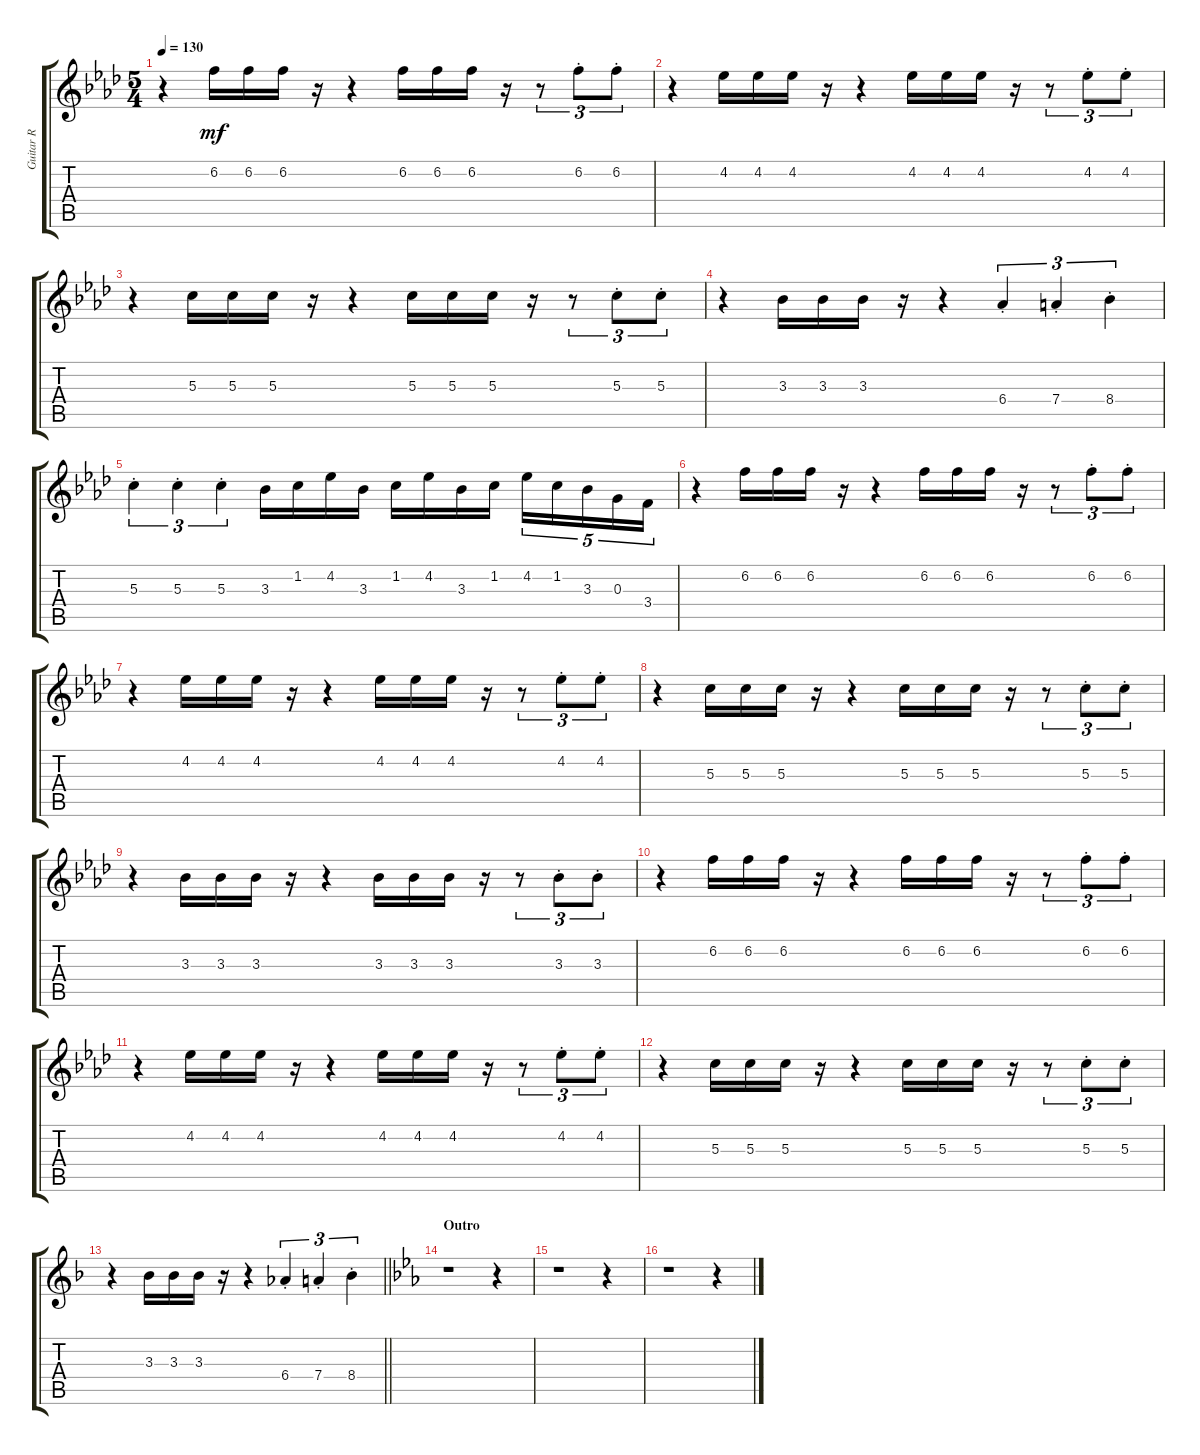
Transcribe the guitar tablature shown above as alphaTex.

\track ("Guitar R" "Guitar R") {instrument distortionguitar}
\staff {score tabs}
\tuning (E4 B3 G3 D3 A2 D2) {hide}
\ts (5 4)
\tempo 130
\clef g2
\ks ab
r.4{dy mf} 6.2.16 6.2.16 6.2.16 r.16 r.4 6.2.16 6.2.16 6.2.16 r.16 r.8{tu (3 2)} 6.2{st}.8{tu (3 2)} 6.2{st}.8{tu (3 2)} |
r.4 4.2.16 4.2.16 4.2.16 r.16 r.4 4.2.16 4.2.16 4.2.16 r.16 r.8{tu (3 2)} 4.2{st}.8{tu (3 2)} 4.2{st}.8{tu (3 2)} |
r.4 5.3.16 5.3.16 5.3.16 r.16 r.4 5.3.16 5.3.16 5.3.16 r.16 r.8{tu (3 2)} 5.3{st}.8{tu (3 2)} 5.3{st}.8{tu (3 2)} |
r.4 3.3.16 3.3.16 3.3.16 r.16 r.4 6.4{st}.4{tu (3 2)} 7.4{st}.4{tu (3 2)} 8.4{st}.4{tu (3 2)} |
5.3{st}.4{tu (3 2)} 5.3{st}.4{tu (3 2)} 5.3{st}.4{tu (3 2)} 3.3.16 1.2.16 4.2.16 3.3.16 1.2.16 4.2.16 3.3.16 1.2.16 4.2.16{tu (5 4)} 1.2.16{tu (5 4)} 3.3.16{tu (5 4)} 0.3.16{tu (5 4)} 3.4.16{tu (5 4)} |
r.4 6.2.16 6.2.16 6.2.16 r.16 r.4 6.2.16 6.2.16 6.2.16 r.16 r.8{tu (3 2)} 6.2{st}.8{tu (3 2)} 6.2{st}.8{tu (3 2)} |
r.4 4.2.16 4.2.16 4.2.16 r.16 r.4 4.2.16 4.2.16 4.2.16 r.16 r.8{tu (3 2)} 4.2{st}.8{tu (3 2)} 4.2{st}.8{tu (3 2)} |
r.4 5.3.16 5.3.16 5.3.16 r.16 r.4 5.3.16 5.3.16 5.3.16 r.16 r.8{tu (3 2)} 5.3{st}.8{tu (3 2)} 5.3{st}.8{tu (3 2)} |
r.4 3.3.16 3.3.16 3.3.16 r.16 r.4 3.3.16 3.3.16 3.3.16 r.16 r.8{tu (3 2)} 3.3{st}.8{tu (3 2)} 3.3{st}.8{tu (3 2)} |
r.4 6.2.16 6.2.16 6.2.16 r.16 r.4 6.2.16 6.2.16 6.2.16 r.16 r.8{tu (3 2)} 6.2{st}.8{tu (3 2)} 6.2{st}.8{tu (3 2)} |
r.4 4.2.16 4.2.16 4.2.16 r.16 r.4 4.2.16 4.2.16 4.2.16 r.16 r.8{tu (3 2)} 4.2{st}.8{tu (3 2)} 4.2{st}.8{tu (3 2)} |
r.4 5.3.16 5.3.16 5.3.16 r.16 r.4 5.3.16 5.3.16 5.3.16 r.16 r.8{tu (3 2)} 5.3{st}.8{tu (3 2)} 5.3{st}.8{tu (3 2)} |
\barLineRight lightlight
\ks f
r.4 3.3.16 3.3.16 3.3.16 r.16 r.4 6.4{st}.4{tu (3 2)} 7.4{st}.4{tu (3 2)} 8.4{st}.4{tu (3 2)} |
\section ("" "Outro")
\ks eb
r.1 r.4 |
r.1 r.4 |
r.1 r.4
